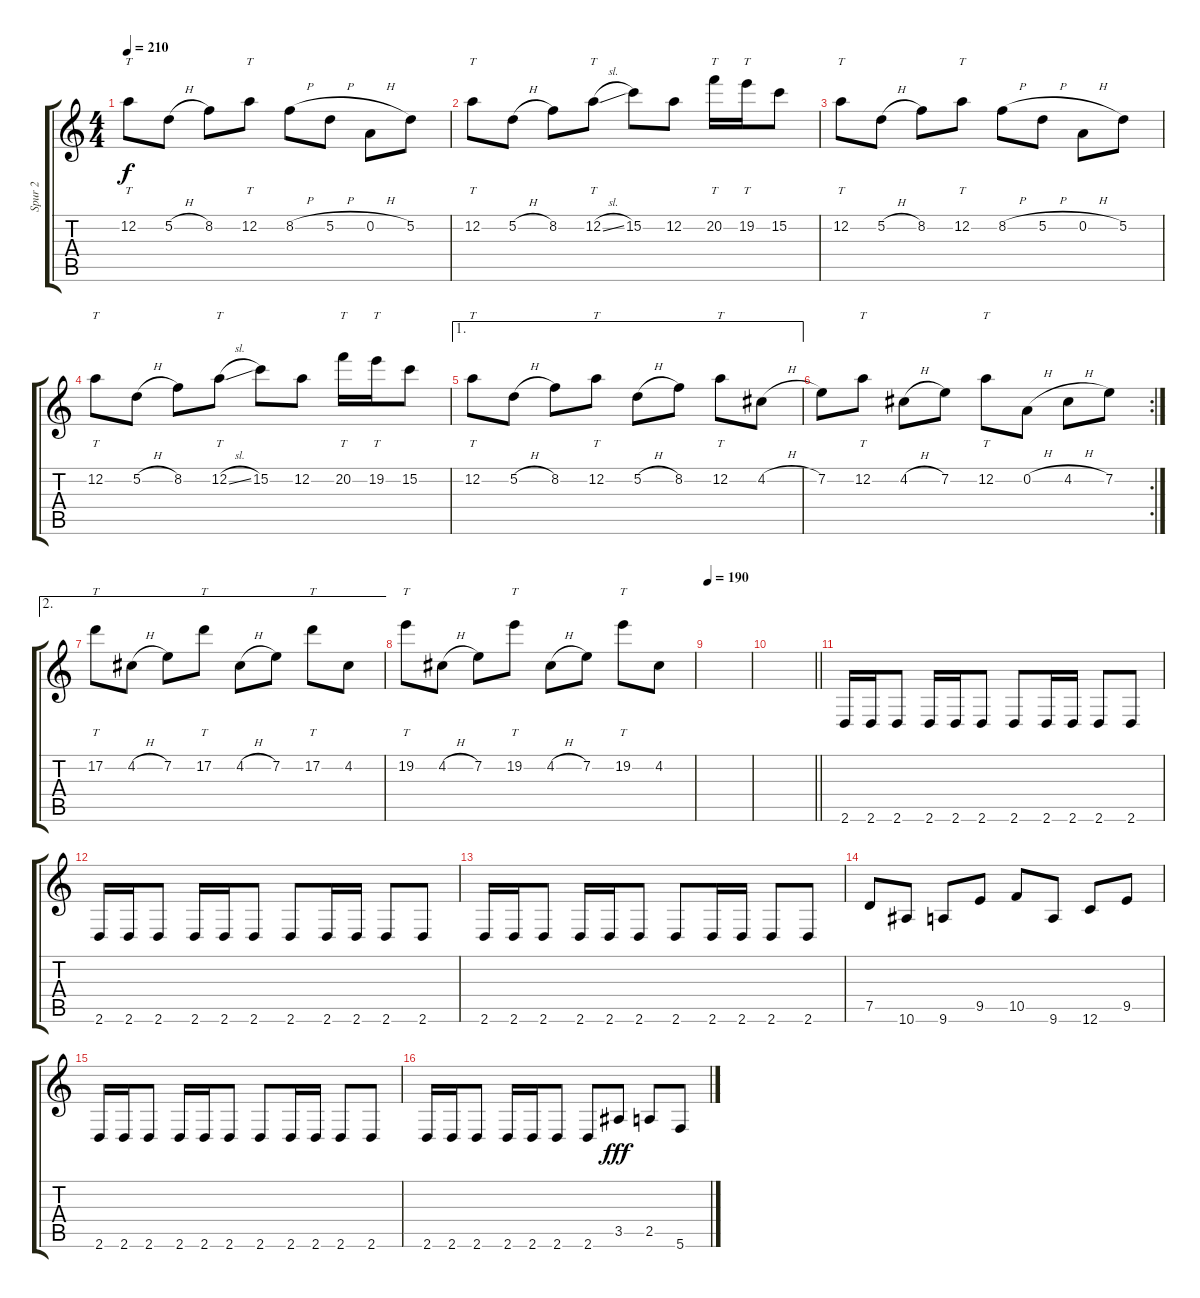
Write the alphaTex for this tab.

\track ("Spur 2" "Spur 2") {instrument distortionguitar}
\staff {score tabs}
\tuning (D4 A3 F3 C3 G2 C2) {hide}
\ts (4 4)
\tempo 210
\clef g2
\ks c
12.2.8{tt dy f} 5.2{h}.8 8.2.8 12.2.8{tt} 8.2{h}.8 5.2{h}.8 0.2{h}.8 5.2.8 |
12.2.8{tt} 5.2{h}.8 8.2.8 12.2{sl}.8{tt} 15.2.8 12.2.8 20.2.16{tt} 19.2.16{tt} 15.2.8 |
12.2.8{tt} 5.2{h}.8 8.2.8 12.2.8{tt} 8.2{h}.8 5.2{h}.8 0.2{h}.8 5.2.8 |
12.2.8{tt} 5.2{h}.8 8.2.8 12.2{sl}.8{tt} 15.2.8 12.2.8 20.2.16{tt} 19.2.16{tt} 15.2.8 |
\ae 1
12.2.8{tt} 5.2{h}.8 8.2.8 12.2.8{tt} 5.2{h}.8 8.2.8 12.2.8{tt} 4.2{h}.8 |
\rc 2
7.2.8 12.2.8{tt} 4.2{h}.8 7.2.8 12.2.8{tt} 0.2{h}.8 4.2{h}.8 7.2.8 |
\ae 2
17.2.8{tt} 4.2{h}.8 7.2.8 17.2.8{tt} 4.2{h}.8 7.2.8 17.2.8{tt} 4.2.8 |
19.2.8{tt} 4.2{h}.8 7.2.8 19.2.8{tt} 4.2{h}.8 7.2.8 19.2.8{tt} 4.2.8 |
\tempo 190
|
\barLineRight lightlight
|
2.6.16 2.6.16 2.6.8 2.6.16 2.6.16 2.6.8 2.6.8 2.6.16 2.6.16 2.6.8 2.6.8 |
2.6.16 2.6.16 2.6.8 2.6.16 2.6.16 2.6.8 2.6.8 2.6.16 2.6.16 2.6.8 2.6.8 |
2.6.16 2.6.16 2.6.8 2.6.16 2.6.16 2.6.8 2.6.8 2.6.16 2.6.16 2.6.8 2.6.8 |
7.5.8 10.6.8 9.6.8 9.5.8 10.5.8 9.6.8 12.6.8 9.5.8 |
2.6.16 2.6.16 2.6.8 2.6.16 2.6.16 2.6.8 2.6.8 2.6.16 2.6.16 2.6.8 2.6.8 |
2.6.16 2.6.16 2.6.8 2.6.16 2.6.16 2.6.8 2.6.8 3.5.8{dy fff} 2.5.8 5.6.8
